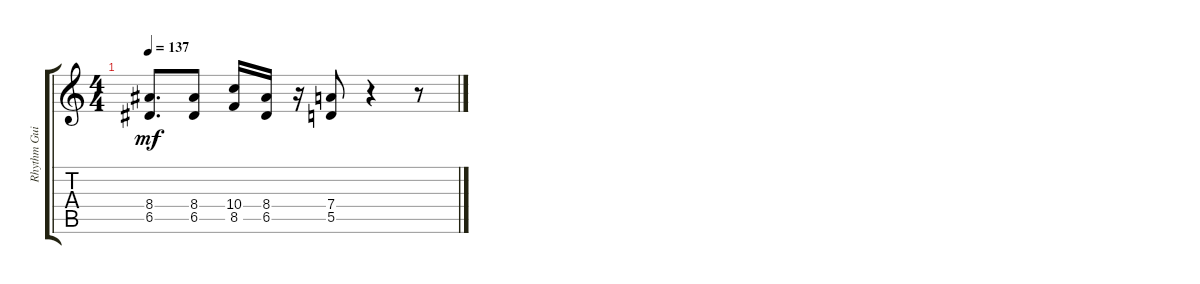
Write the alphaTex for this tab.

\track ("Rhythm Guitar" "Rhythm Gui") {instrument overdrivenguitar}
\staff {score tabs}
\tuning (E4 B3 G3 D3 A2 E2) {hide}
\ts (4 4)
\section ("" "")
\tempo 137
\clef g2
\ks c
(8.4 6.5).8{d dy mf} (8.4 6.5).8 (10.4 8.5).16 (8.4 6.5).16 r.16 (7.4 5.5).8 r.4 r.8
